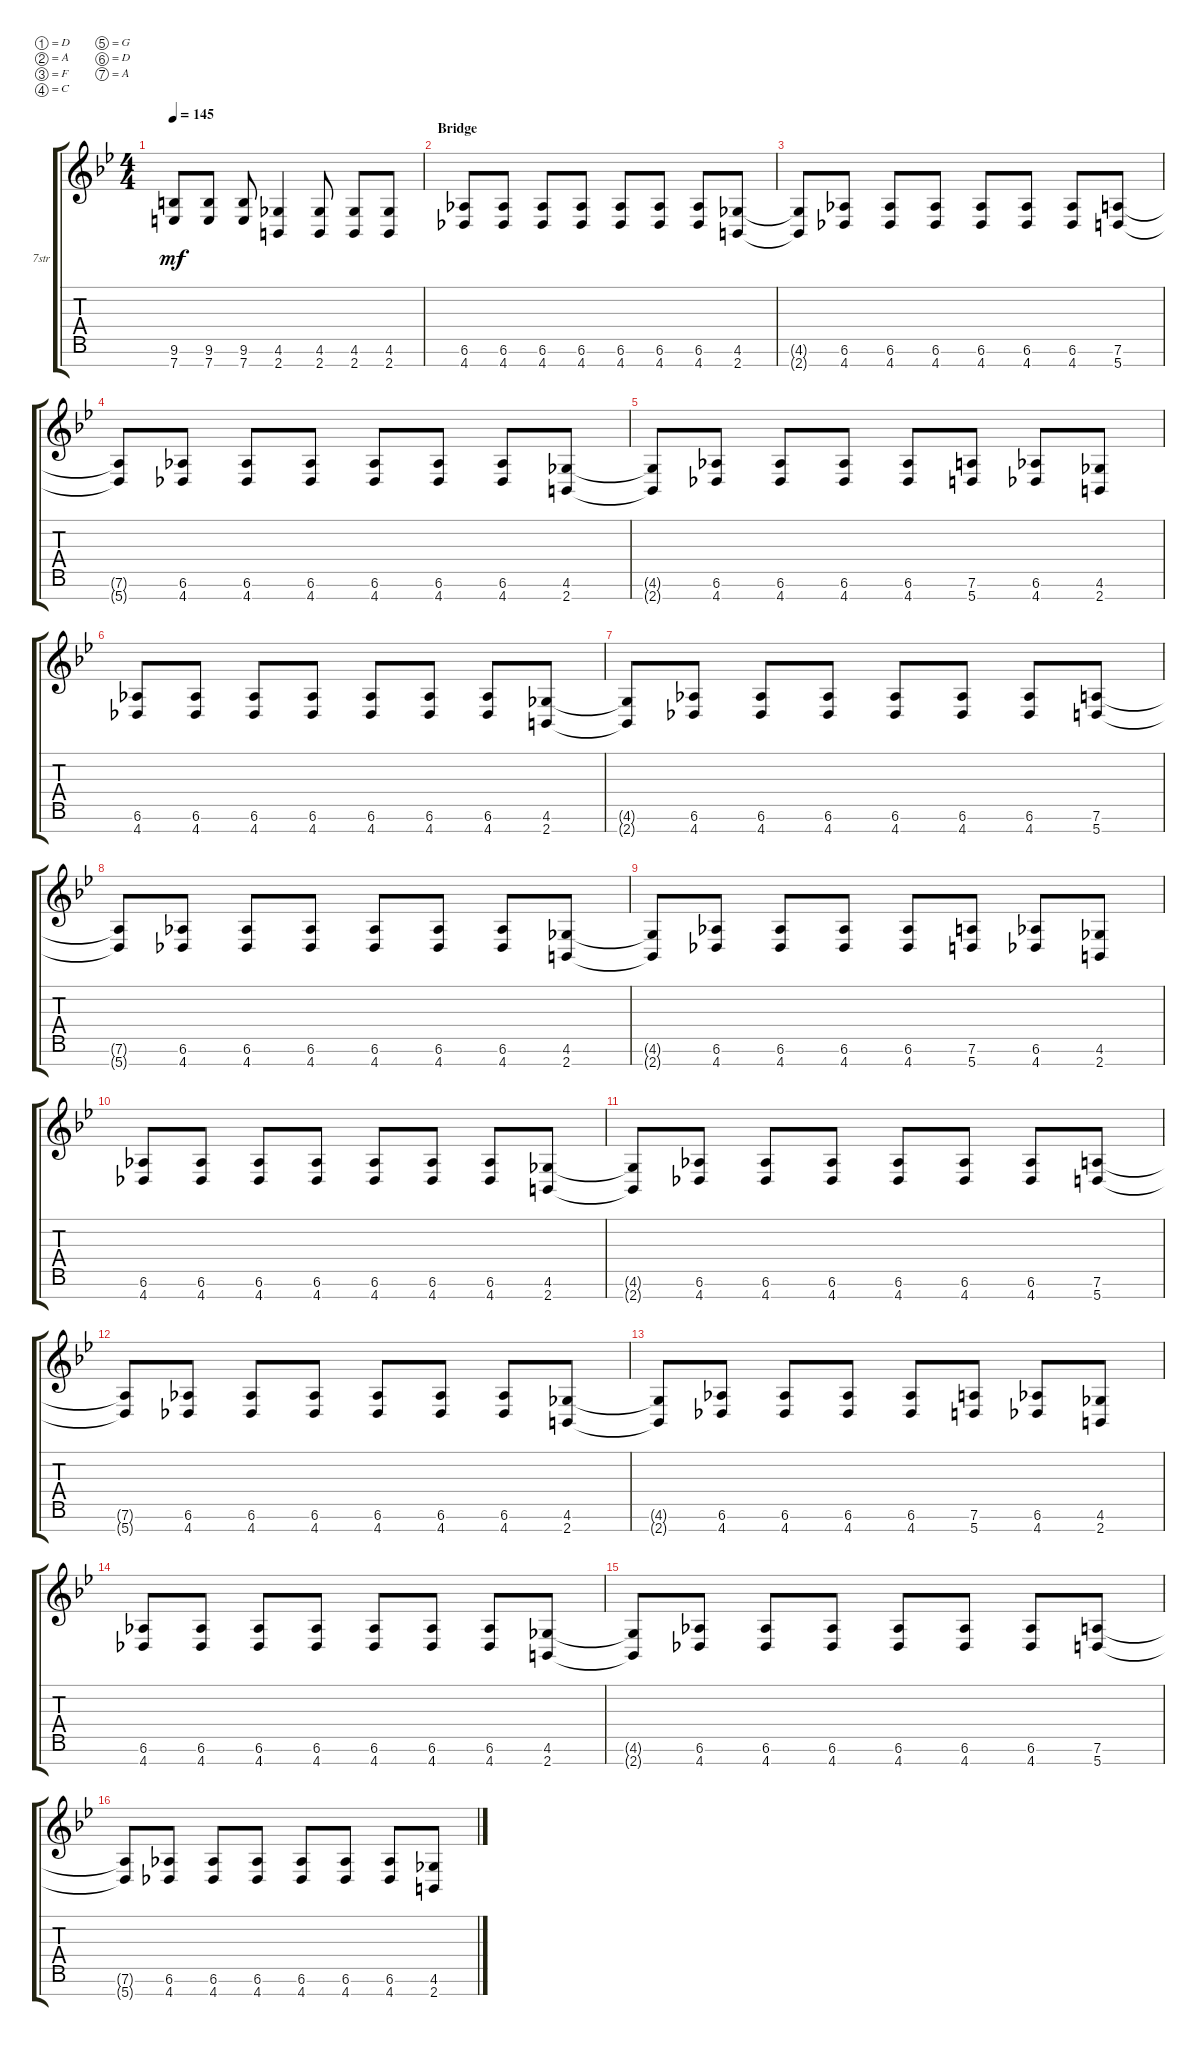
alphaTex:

\bracketExtendMode groupsimilarinstruments
\firstSystemTrackNameOrientation horizontal
\otherSystemsTrackNameOrientation horizontal
\track ("7str" "7str") {defaultSystemsLayout 4 solo instrument overdrivenguitar}
\staff {score tabs}
\tuning (D4 A3 F3 C3 G2 D2 A1)
\ts (4 4)
\tempo 145
\clef g2
\scale
0.968058
\ks bb
(7.7{t acc #} 9.6{t acc #}).8{dy mf beam Up} (7.7{acc #} 9.6{acc #}).8{beam Up} (7.7{acc #} 9.6{acc #}).8{beam Up} (2.7{acc #} 4.6{acc b}).4{beam Up} (2.7{acc #} 4.6{acc b}).8{beam Up} (2.7{acc #} 4.6{acc b}).8{beam Up} (2.7{acc #} 4.6{acc b}).8{beam Up} |
\section ("" "Bridge")
\scale
1.06464 (4.7{acc b} 6.6{acc b}).8{beam Up} (4.7{acc b} 6.6{acc b}).8{beam Up} (4.7{acc b} 6.6{acc b}).8{beam Up} (4.7{acc b} 6.6{acc b}).8{beam Up} (4.7{acc b} 6.6{acc b}).8{beam Up} (4.7{acc b} 6.6{acc b}).8{beam Up} (4.7{acc b} 6.6{acc b}).8{beam Up} (2.7{acc #} 4.6{acc b}).8{beam Up} |
\scale
0.978453 (2.7{t acc #} 4.6{t acc b}).8{beam Up} (4.7{acc b} 6.6{acc b}).8{beam Up} (4.7{acc b} 6.6{acc b}).8{beam Up} (4.7{acc b} 6.6{acc b}).8{beam Up} (4.7{acc b} 6.6{acc b}).8{beam Up} (4.7{acc b} 6.6{acc b}).8{beam Up} (4.7{acc b} 6.6{acc b}).8{beam Up} (5.7{acc forcenatural} 7.6{acc forcenatural}).8{beam Up} |
\scale
0.978453 (5.7{t acc forcenatural} 7.6{t acc forcenatural}).8{beam Up} (4.7{acc b} 6.6{acc b}).8{beam Up} (4.7{acc b} 6.6{acc b}).8{beam Up} (4.7{acc b} 6.6{acc b}).8{beam Up} (4.7{acc b} 6.6{acc b}).8{beam Up} (4.7{acc b} 6.6{acc b}).8{beam Up} (4.7{acc b} 6.6{acc b}).8{beam Up} (2.7{acc #} 4.6{acc b}).8{beam Up} |
\scale
0.978453 (2.7{t acc #} 4.6{t acc b}).8{beam Up} (4.7{acc b} 6.6{acc b}).8{beam Up} (4.7{acc b} 6.6{acc b}).8{beam Up} (4.7{acc b} 6.6{acc b}).8{beam Up} (6.6{acc b} 4.7{acc b}).8{beam Up} (7.6{acc forcenatural} 5.7{acc forcenatural}).8{beam Up} (4.7{acc b} 6.6{acc b}).8{beam Up} (2.7{acc #} 4.6{acc b}).8{beam Up} |
\scale
1.06464 (4.7{acc b} 6.6{acc b}).8{beam Up} (4.7{acc b} 6.6{acc b}).8{beam Up} (4.7{acc b} 6.6{acc b}).8{beam Up} (4.7{acc b} 6.6{acc b}).8{beam Up} (4.7{acc b} 6.6{acc b}).8{beam Up} (4.7{acc b} 6.6{acc b}).8{beam Up} (4.7{acc b} 6.6{acc b}).8{beam Up} (2.7{acc #} 4.6{acc b}).8{beam Up} |
\scale
0.978453 (2.7{t acc #} 4.6{t acc b}).8{beam Up} (4.7{acc b} 6.6{acc b}).8{beam Up} (4.7{acc b} 6.6{acc b}).8{beam Up} (4.7{acc b} 6.6{acc b}).8{beam Up} (4.7{acc b} 6.6{acc b}).8{beam Up} (4.7{acc b} 6.6{acc b}).8{beam Up} (4.7{acc b} 6.6{acc b}).8{beam Up} (5.7{acc forcenatural} 7.6{acc forcenatural}).8{beam Up} |
\scale
0.978453 (5.7{t acc forcenatural} 7.6{t acc forcenatural}).8{beam Up} (4.7{acc b} 6.6{acc b}).8{beam Up} (4.7{acc b} 6.6{acc b}).8{beam Up} (4.7{acc b} 6.6{acc b}).8{beam Up} (4.7{acc b} 6.6{acc b}).8{beam Up} (4.7{acc b} 6.6{acc b}).8{beam Up} (4.7{acc b} 6.6{acc b}).8{beam Up} (2.7{acc #} 4.6{acc b}).8{beam Up} |
\scale
0.978453 (2.7{t acc #} 4.6{t acc b}).8{beam Up} (4.7{acc b} 6.6{acc b}).8{beam Up} (4.7{acc b} 6.6{acc b}).8{beam Up} (4.7{acc b} 6.6{acc b}).8{beam Up} (6.6{acc b} 4.7{acc b}).8{beam Up} (7.6{acc forcenatural} 5.7{acc forcenatural}).8{beam Up} (4.7{acc b} 6.6{acc b}).8{beam Up} (2.7{acc #} 4.6{acc b}).8{beam Up} |
\scale
1.06464 (4.7{acc b} 6.6{acc b}).8{beam Up} (4.7{acc b} 6.6{acc b}).8{beam Up} (4.7{acc b} 6.6{acc b}).8{beam Up} (4.7{acc b} 6.6{acc b}).8{beam Up} (4.7{acc b} 6.6{acc b}).8{beam Up} (4.7{acc b} 6.6{acc b}).8{beam Up} (4.7{acc b} 6.6{acc b}).8{beam Up} (2.7{acc #} 4.6{acc b}).8{beam Up} |
\scale
0.978453 (2.7{t acc #} 4.6{t acc b}).8{beam Up} (4.7{acc b} 6.6{acc b}).8{beam Up} (4.7{acc b} 6.6{acc b}).8{beam Up} (4.7{acc b} 6.6{acc b}).8{beam Up} (4.7{acc b} 6.6{acc b}).8{beam Up} (4.7{acc b} 6.6{acc b}).8{beam Up} (4.7{acc b} 6.6{acc b}).8{beam Up} (5.7{acc forcenatural} 7.6{acc forcenatural}).8{beam Up} |
\scale
0.978453 (5.7{t acc forcenatural} 7.6{t acc forcenatural}).8{beam Up} (4.7{acc b} 6.6{acc b}).8{beam Up} (4.7{acc b} 6.6{acc b}).8{beam Up} (4.7{acc b} 6.6{acc b}).8{beam Up} (4.7{acc b} 6.6{acc b}).8{beam Up} (4.7{acc b} 6.6{acc b}).8{beam Up} (4.7{acc b} 6.6{acc b}).8{beam Up} (2.7{acc #} 4.6{acc b}).8{beam Up} |
\scale
0.978453 (2.7{t acc #} 4.6{t acc b}).8{beam Up} (4.7{acc b} 6.6{acc b}).8{beam Up} (4.7{acc b} 6.6{acc b}).8{beam Up} (4.7{acc b} 6.6{acc b}).8{beam Up} (6.6{acc b} 4.7{acc b}).8{beam Up} (7.6{acc forcenatural} 5.7{acc forcenatural}).8{beam Up} (4.7{acc b} 6.6{acc b}).8{beam Up} (2.7{acc #} 4.6{acc b}).8{beam Up} |
\scale
1.07611 (4.7{acc b} 6.6{acc b}).8{beam Up} (4.7{acc b} 6.6{acc b}).8{beam Up} (4.7{acc b} 6.6{acc b}).8{beam Up} (4.7{acc b} 6.6{acc b}).8{beam Up} (4.7{acc b} 6.6{acc b}).8{beam Up} (4.7{acc b} 6.6{acc b}).8{beam Up} (4.7{acc b} 6.6{acc b}).8{beam Up} (2.7{acc #} 4.6{acc b}).8{beam Up} |
\scale
0.989927 (2.7{t acc #} 4.6{t acc b}).8{beam Up} (4.7{acc b} 6.6{acc b}).8{beam Up} (4.7{acc b} 6.6{acc b}).8{beam Up} (4.7{acc b} 6.6{acc b}).8{beam Up} (4.7{acc b} 6.6{acc b}).8{beam Up} (4.7{acc b} 6.6{acc b}).8{beam Up} (4.7{acc b} 6.6{acc b}).8{beam Up} (5.7{acc forcenatural} 7.6{acc forcenatural}).8{beam Up} |
\scale
0.989927 (5.7{t acc forcenatural} 7.6{t acc forcenatural}).8{beam Up} (4.7{acc b} 6.6{acc b}).8{beam Up} (4.7{acc b} 6.6{acc b}).8{beam Up} (4.7{acc b} 6.6{acc b}).8{beam Up} (4.7{acc b} 6.6{acc b}).8{beam Up} (4.7{acc b} 6.6{acc b}).8{beam Up} (4.7{acc b} 6.6{acc b}).8{beam Up} (2.7{acc #} 4.6{acc b}).8{beam Up}
